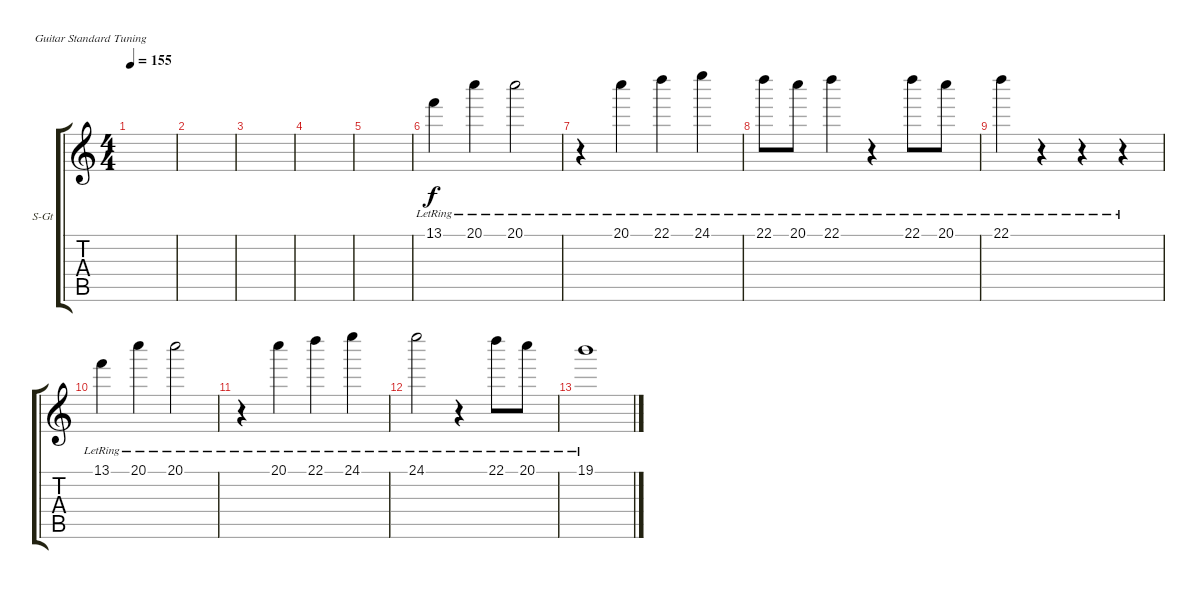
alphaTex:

\defaultSystemsLayout 4
\bracketExtendMode groupsimilarinstruments
\firstSystemTrackNameOrientation horizontal
\otherSystemsTrackNameOrientation horizontal
\track ("Steel Guitar" "S-Gt") {instrument acousticguitarsteel}
\staff {score tabs}
\tuning (E4 B3 G3 D3 A2 E2)
\ts (4 4)
\tempo 155
\clef g2
\ks c
|
|
|
|
|
\scale
0.322751 13.1{lr}.4 20.1{lr}.4 20.1{lr}.2 |
\scale
0.322751 r.4 20.1{lr}.4 22.1{lr}.4 24.1{lr}.4 |
\scale
0.333333 22.1{lr}.8 20.1{lr}.8 22.1{lr}.4 r.4 22.1{lr}.8 20.1{lr}.8 |
\scale
0.333333 22.1{lr}.4 r.4 r.4 r.4 |
\scale
0.333333 13.1{lr}.4 20.1{lr}.4 20.1{lr}.2 |
\scale
0.333333 r.4 20.1{lr}.4 22.1{lr}.4 24.1{lr}.4 |
\scale
0.333333 24.1{lr}.2 r.4 22.1{lr}.8 20.1{lr}.8 |
\scale
0.333333 19.1{lr}.1
